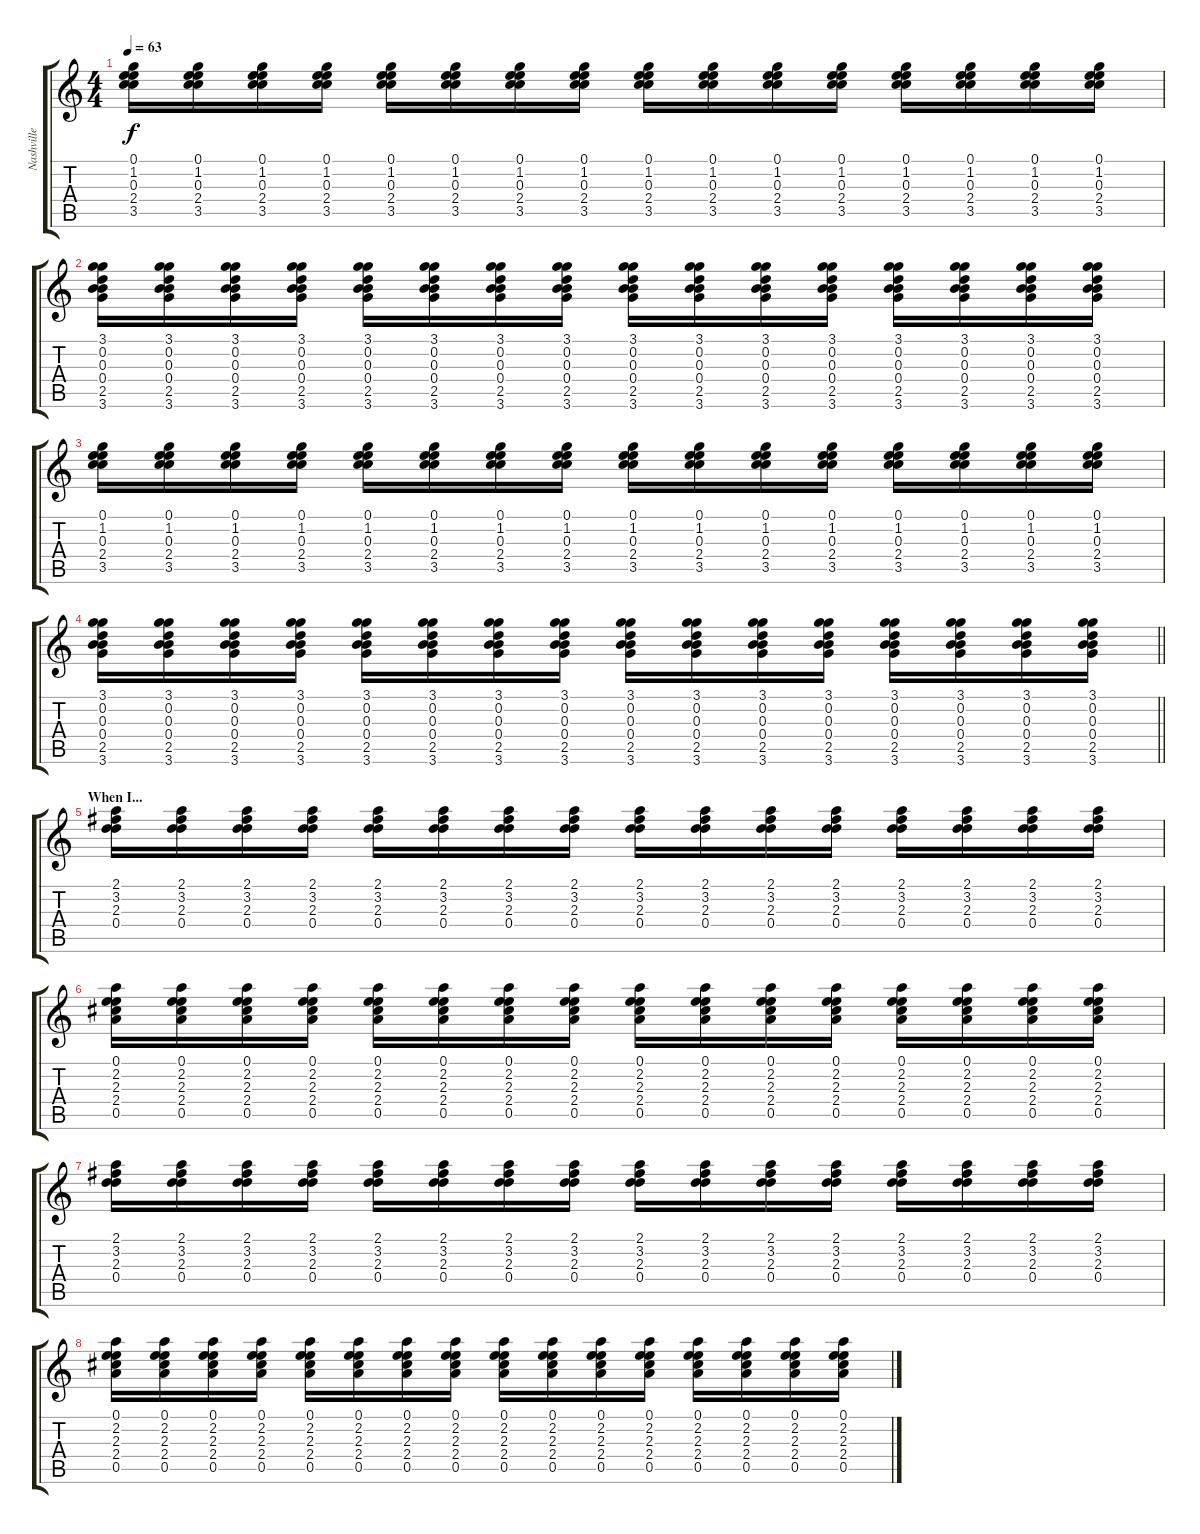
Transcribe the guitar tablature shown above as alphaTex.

\track ("Nashville Acoustic (Ritenour)" "Nashville ") {instrument acousticguitarsteel}
\staff {score tabs}
\tuning (E4 B3 G4 D4 A3 E3) {hide}
\ts (4 4)
\tempo 63
\clef g2
\ks c
(0.1 1.2 0.3 2.4 3.5).16{dy f} (0.1 1.2 0.3 2.4 3.5).16 (0.1 1.2 0.3 2.4 3.5).16 (0.1 1.2 0.3 2.4 3.5).16 (0.1 1.2 0.3 2.4 3.5).16 (0.1 1.2 0.3 2.4 3.5).16 (0.1 1.2 0.3 2.4 3.5).16 (0.1 1.2 0.3 2.4 3.5).16 (0.1 1.2 0.3 2.4 3.5).16 (0.1 1.2 0.3 2.4 3.5).16 (0.1 1.2 0.3 2.4 3.5).16 (0.1 1.2 0.3 2.4 3.5).16 (0.1 1.2 0.3 2.4 3.5).16 (0.1 1.2 0.3 2.4 3.5).16 (0.1 1.2 0.3 2.4 3.5).16 (0.1 1.2 0.3 2.4 3.5).16 |
(3.1 0.2 0.3 0.4 2.5 3.6).16 (3.1 0.2 0.3 0.4 2.5 3.6).16 (3.1 0.2 0.3 0.4 2.5 3.6).16 (3.1 0.2 0.3 0.4 2.5 3.6).16 (3.1 0.2 0.3 0.4 2.5 3.6).16 (3.1 0.2 0.3 0.4 2.5 3.6).16 (3.1 0.2 0.3 0.4 2.5 3.6).16 (3.1 0.2 0.3 0.4 2.5 3.6).16 (3.1 0.2 0.3 0.4 2.5 3.6).16 (3.1 0.2 0.3 0.4 2.5 3.6).16 (3.1 0.2 0.3 0.4 2.5 3.6).16 (3.1 0.2 0.3 0.4 2.5 3.6).16 (3.1 0.2 0.3 0.4 2.5 3.6).16 (3.1 0.2 0.3 0.4 2.5 3.6).16 (3.1 0.2 0.3 0.4 2.5 3.6).16 (3.1 0.2 0.3 0.4 2.5 3.6).16 |
(0.1 1.2 0.3 2.4 3.5).16 (0.1 1.2 0.3 2.4 3.5).16 (0.1 1.2 0.3 2.4 3.5).16 (0.1 1.2 0.3 2.4 3.5).16 (0.1 1.2 0.3 2.4 3.5).16 (0.1 1.2 0.3 2.4 3.5).16 (0.1 1.2 0.3 2.4 3.5).16 (0.1 1.2 0.3 2.4 3.5).16 (0.1 1.2 0.3 2.4 3.5).16 (0.1 1.2 0.3 2.4 3.5).16 (0.1 1.2 0.3 2.4 3.5).16 (0.1 1.2 0.3 2.4 3.5).16 (0.1 1.2 0.3 2.4 3.5).16 (0.1 1.2 0.3 2.4 3.5).16 (0.1 1.2 0.3 2.4 3.5).16 (0.1 1.2 0.3 2.4 3.5).16 |
\barLineRight lightlight
(3.1 0.2 0.3 0.4 2.5 3.6).16 (3.1 0.2 0.3 0.4 2.5 3.6).16 (3.1 0.2 0.3 0.4 2.5 3.6).16 (3.1 0.2 0.3 0.4 2.5 3.6).16 (3.1 0.2 0.3 0.4 2.5 3.6).16 (3.1 0.2 0.3 0.4 2.5 3.6).16 (3.1 0.2 0.3 0.4 2.5 3.6).16 (3.1 0.2 0.3 0.4 2.5 3.6).16 (3.1 0.2 0.3 0.4 2.5 3.6).16 (3.1 0.2 0.3 0.4 2.5 3.6).16 (3.1 0.2 0.3 0.4 2.5 3.6).16 (3.1 0.2 0.3 0.4 2.5 3.6).16 (3.1 0.2 0.3 0.4 2.5 3.6).16 (3.1 0.2 0.3 0.4 2.5 3.6).16 (3.1 0.2 0.3 0.4 2.5 3.6).16 (3.1 0.2 0.3 0.4 2.5 3.6).16 |
\section ("" "When I...")
(2.1 3.2 2.3 0.4).16 (2.1 3.2 2.3 0.4).16 (2.1 3.2 2.3 0.4).16 (2.1 3.2 2.3 0.4).16 (2.1 3.2 2.3 0.4).16 (2.1 3.2 2.3 0.4).16 (2.1 3.2 2.3 0.4).16 (2.1 3.2 2.3 0.4).16 (2.1 3.2 2.3 0.4).16 (2.1 3.2 2.3 0.4).16 (2.1 3.2 2.3 0.4).16 (2.1 3.2 2.3 0.4).16 (2.1 3.2 2.3 0.4).16 (2.1 3.2 2.3 0.4).16 (2.1 3.2 2.3 0.4).16 (2.1 3.2 2.3 0.4).16 |
(0.1 2.2 2.3 2.4 0.5).16 (0.1 2.2 2.3 2.4 0.5).16 (0.1 2.2 2.3 2.4 0.5).16 (0.1 2.2 2.3 2.4 0.5).16 (0.1 2.2 2.3 2.4 0.5).16 (0.1 2.2 2.3 2.4 0.5).16 (0.1 2.2 2.3 2.4 0.5).16 (0.1 2.2 2.3 2.4 0.5).16 (0.1 2.2 2.3 2.4 0.5).16 (0.1 2.2 2.3 2.4 0.5).16 (0.1 2.2 2.3 2.4 0.5).16 (0.1 2.2 2.3 2.4 0.5).16 (0.1 2.2 2.3 2.4 0.5).16 (0.1 2.2 2.3 2.4 0.5).16 (0.1 2.2 2.3 2.4 0.5).16 (0.1 2.2 2.3 2.4 0.5).16 |
(2.1 3.2 2.3 0.4).16 (2.1 3.2 2.3 0.4).16 (2.1 3.2 2.3 0.4).16 (2.1 3.2 2.3 0.4).16 (2.1 3.2 2.3 0.4).16 (2.1 3.2 2.3 0.4).16 (2.1 3.2 2.3 0.4).16 (2.1 3.2 2.3 0.4).16 (2.1 3.2 2.3 0.4).16 (2.1 3.2 2.3 0.4).16 (2.1 3.2 2.3 0.4).16 (2.1 3.2 2.3 0.4).16 (2.1 3.2 2.3 0.4).16 (2.1 3.2 2.3 0.4).16 (2.1 3.2 2.3 0.4).16 (2.1 3.2 2.3 0.4).16 |
(0.1 2.2 2.3 2.4 0.5).16 (0.1 2.2 2.3 2.4 0.5).16 (0.1 2.2 2.3 2.4 0.5).16 (0.1 2.2 2.3 2.4 0.5).16 (0.1 2.2 2.3 2.4 0.5).16 (0.1 2.2 2.3 2.4 0.5).16 (0.1 2.2 2.3 2.4 0.5).16 (0.1 2.2 2.3 2.4 0.5).16 (0.1 2.2 2.3 2.4 0.5).16 (0.1 2.2 2.3 2.4 0.5).16 (0.1 2.2 2.3 2.4 0.5).16 (0.1 2.2 2.3 2.4 0.5).16 (0.1 2.2 2.3 2.4 0.5).16 (0.1 2.2 2.3 2.4 0.5).16 (0.1 2.2 2.3 2.4 0.5).16 (0.1 2.2 2.3 2.4 0.5).16
